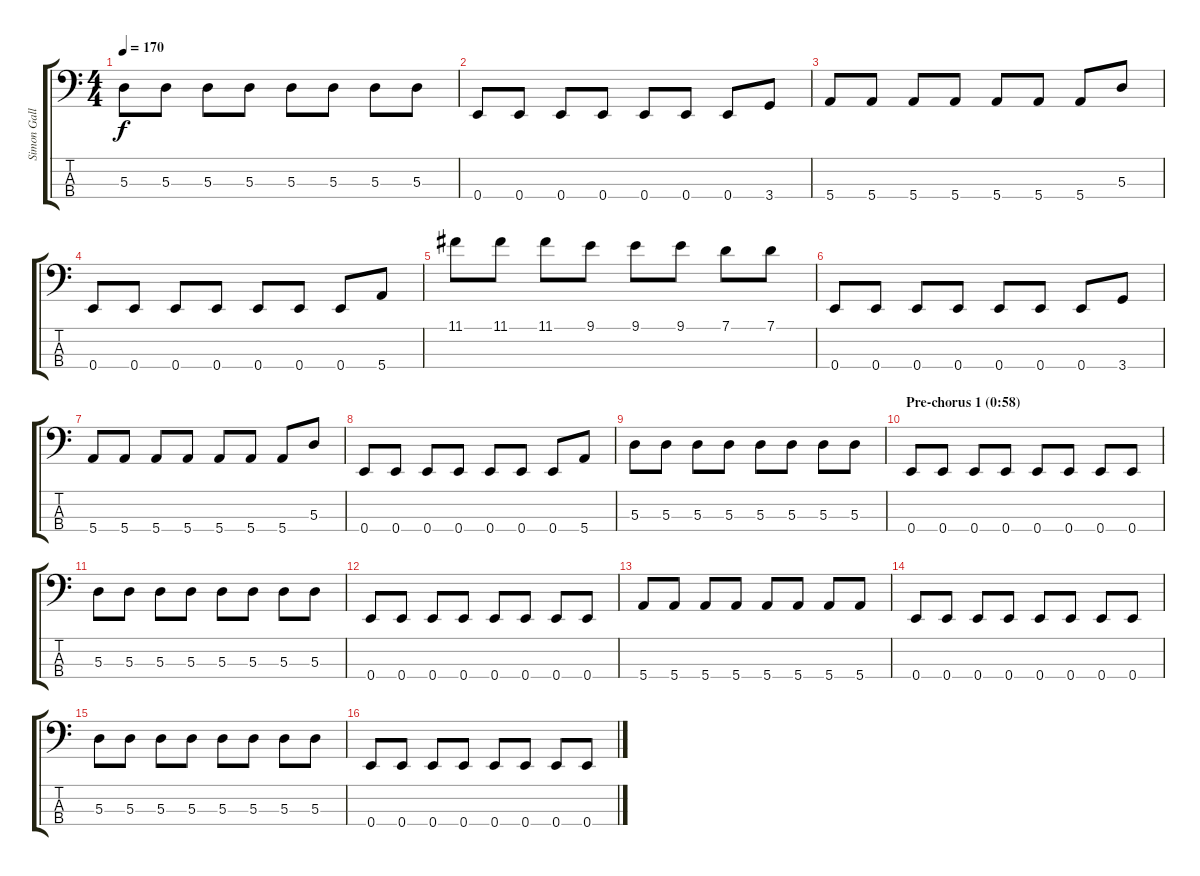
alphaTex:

\track ("Simon Gallup (bass)" "Simon Gall") {instrument electricbasspick}
\staff {score tabs}
\tuning (G2 D2 A1 E1) {hide}
\ts (4 4)
\tempo 170
\clef f4
\ks c
5.3.8{dy f} 5.3.8 5.3.8 5.3.8 5.3.8 5.3.8 5.3.8 5.3.8 |
0.4.8 0.4.8 0.4.8 0.4.8 0.4.8 0.4.8 0.4.8 3.4.8 |
5.4.8 5.4.8 5.4.8 5.4.8 5.4.8 5.4.8 5.4.8 5.3.8 |
0.4.8 0.4.8 0.4.8 0.4.8 0.4.8 0.4.8 0.4.8 5.4.8 |
11.1.8 11.1.8 11.1.8 9.1.8 9.1.8 9.1.8 7.1.8 7.1.8 |
0.4.8 0.4.8 0.4.8 0.4.8 0.4.8 0.4.8 0.4.8 3.4.8 |
5.4.8 5.4.8 5.4.8 5.4.8 5.4.8 5.4.8 5.4.8 5.3.8 |
0.4.8 0.4.8 0.4.8 0.4.8 0.4.8 0.4.8 0.4.8 5.4.8 |
5.3.8 5.3.8 5.3.8 5.3.8 5.3.8 5.3.8 5.3.8 5.3.8 |
\section ("" "Pre-chorus 1 (0:58)")
0.4.8 0.4.8 0.4.8 0.4.8 0.4.8 0.4.8 0.4.8 0.4.8 |
5.3.8 5.3.8 5.3.8 5.3.8 5.3.8 5.3.8 5.3.8 5.3.8 |
0.4.8 0.4.8 0.4.8 0.4.8 0.4.8 0.4.8 0.4.8 0.4.8 |
5.4.8 5.4.8 5.4.8 5.4.8 5.4.8 5.4.8 5.4.8 5.4.8 |
0.4.8 0.4.8 0.4.8 0.4.8 0.4.8 0.4.8 0.4.8 0.4.8 |
5.3.8 5.3.8 5.3.8 5.3.8 5.3.8 5.3.8 5.3.8 5.3.8 |
0.4.8 0.4.8 0.4.8 0.4.8 0.4.8 0.4.8 0.4.8 0.4.8
